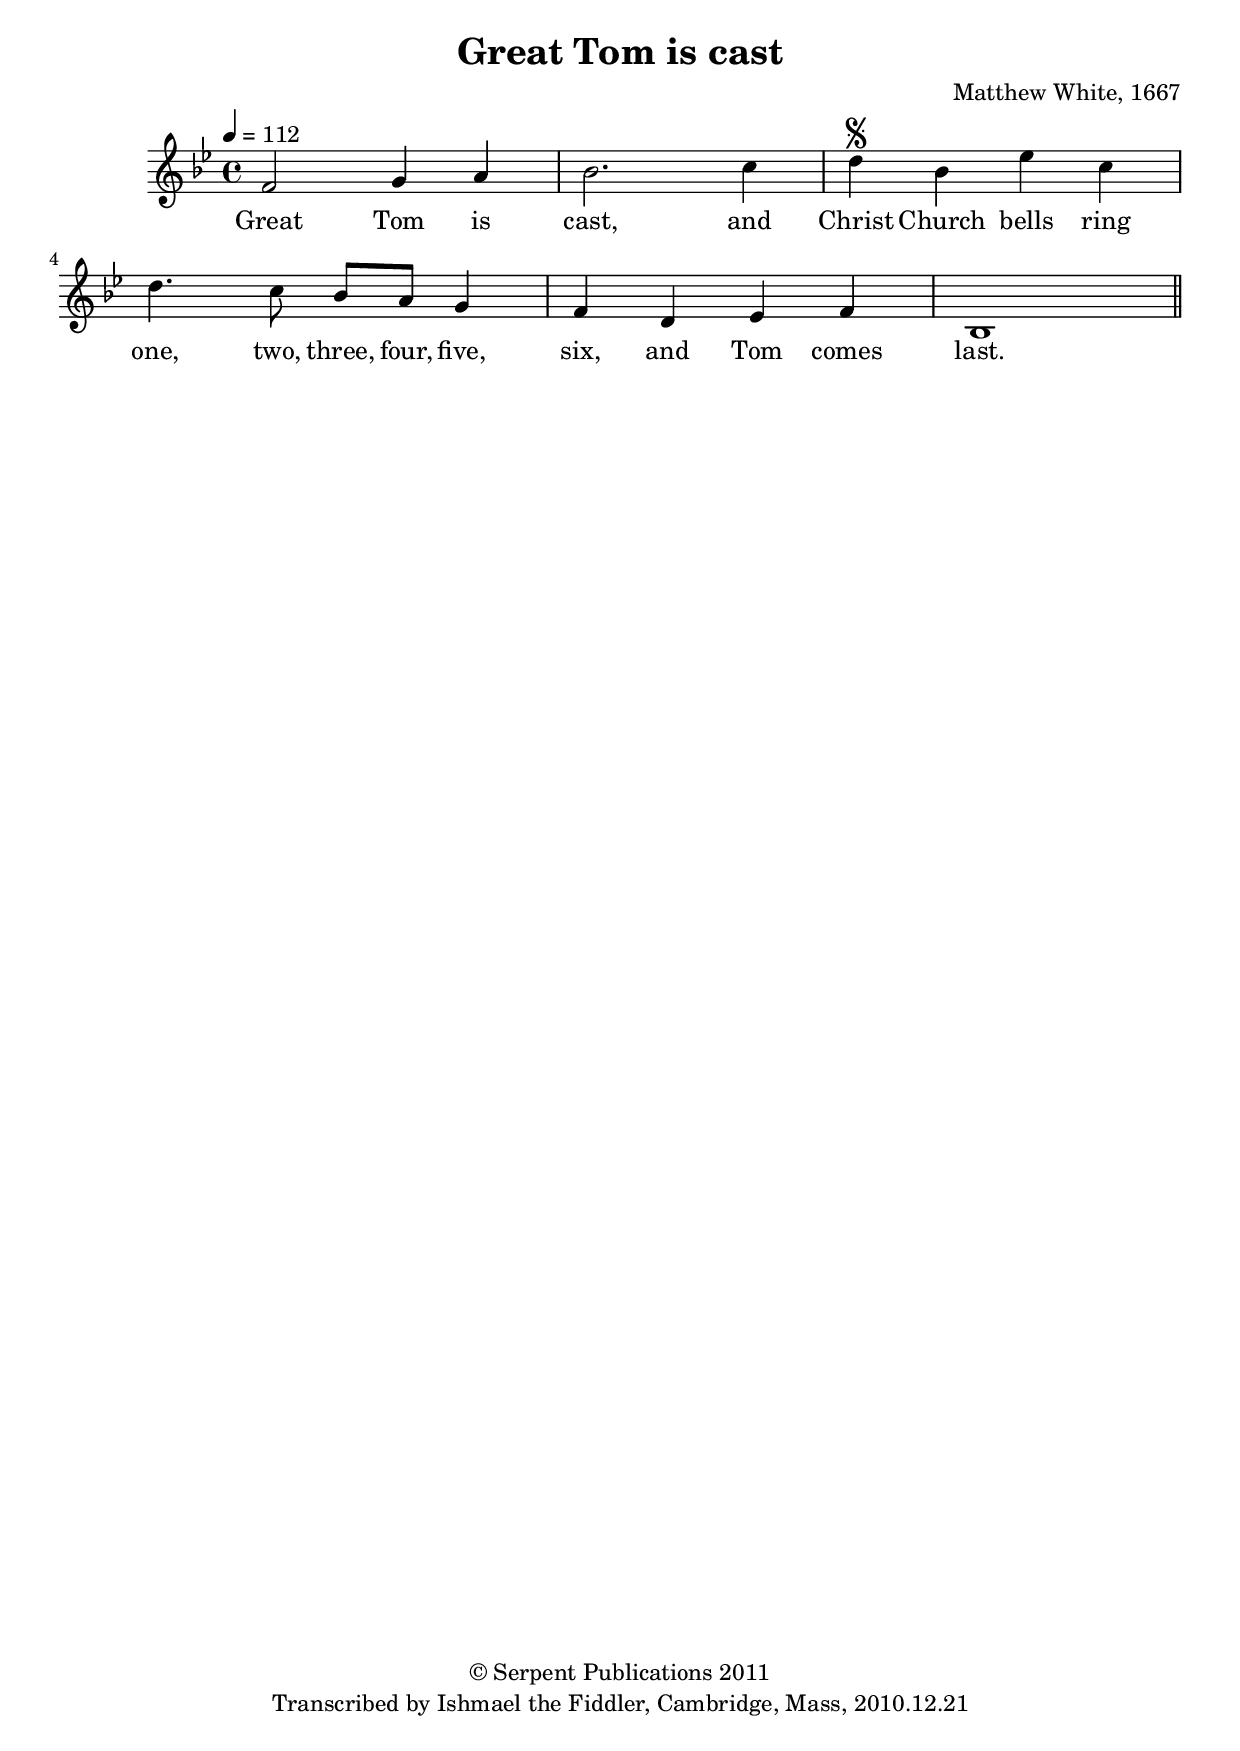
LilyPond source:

\version "2.7.40"
\header {
	composer = "Matthew White, 1667"
	crossRefNumber = "386"
	footnotes = ""
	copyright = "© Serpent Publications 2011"
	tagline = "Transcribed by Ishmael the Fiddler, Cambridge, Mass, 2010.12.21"
	title = "Great Tom is cast"
}
wordsdefaultVA = \lyricmode {
Great Tom is cast, and Christ Church bells ring 
one, two, three, four, five, six, and Tom comes last.  
}
voicedefault =  {
\set Score.defaultBarType = "empty"

\tempo  4=112
 \time 4/4 \key bes \major   f'2    g'4    a'4  \bar "|"   bes'2.    c''4  
\bar "|"   d''4 ^\segno     bes'4    ees''4    c''4  \bar "|"     d''4.    c''8 
   bes'8    a'8    g'4  \bar "|"   f'4    d'4    ees'4    f'4    \bar "|"   
bes1  \bar "||"   
}

\score{
    <<

	\context Staff="default"
	{
	    \voicedefault 
	}

	\addlyrics {
 \wordsdefaultVA } 
    >>
	\layout {
	}
	\midi {}
}
% Local Variables:
% coding: utf-8
% End:
